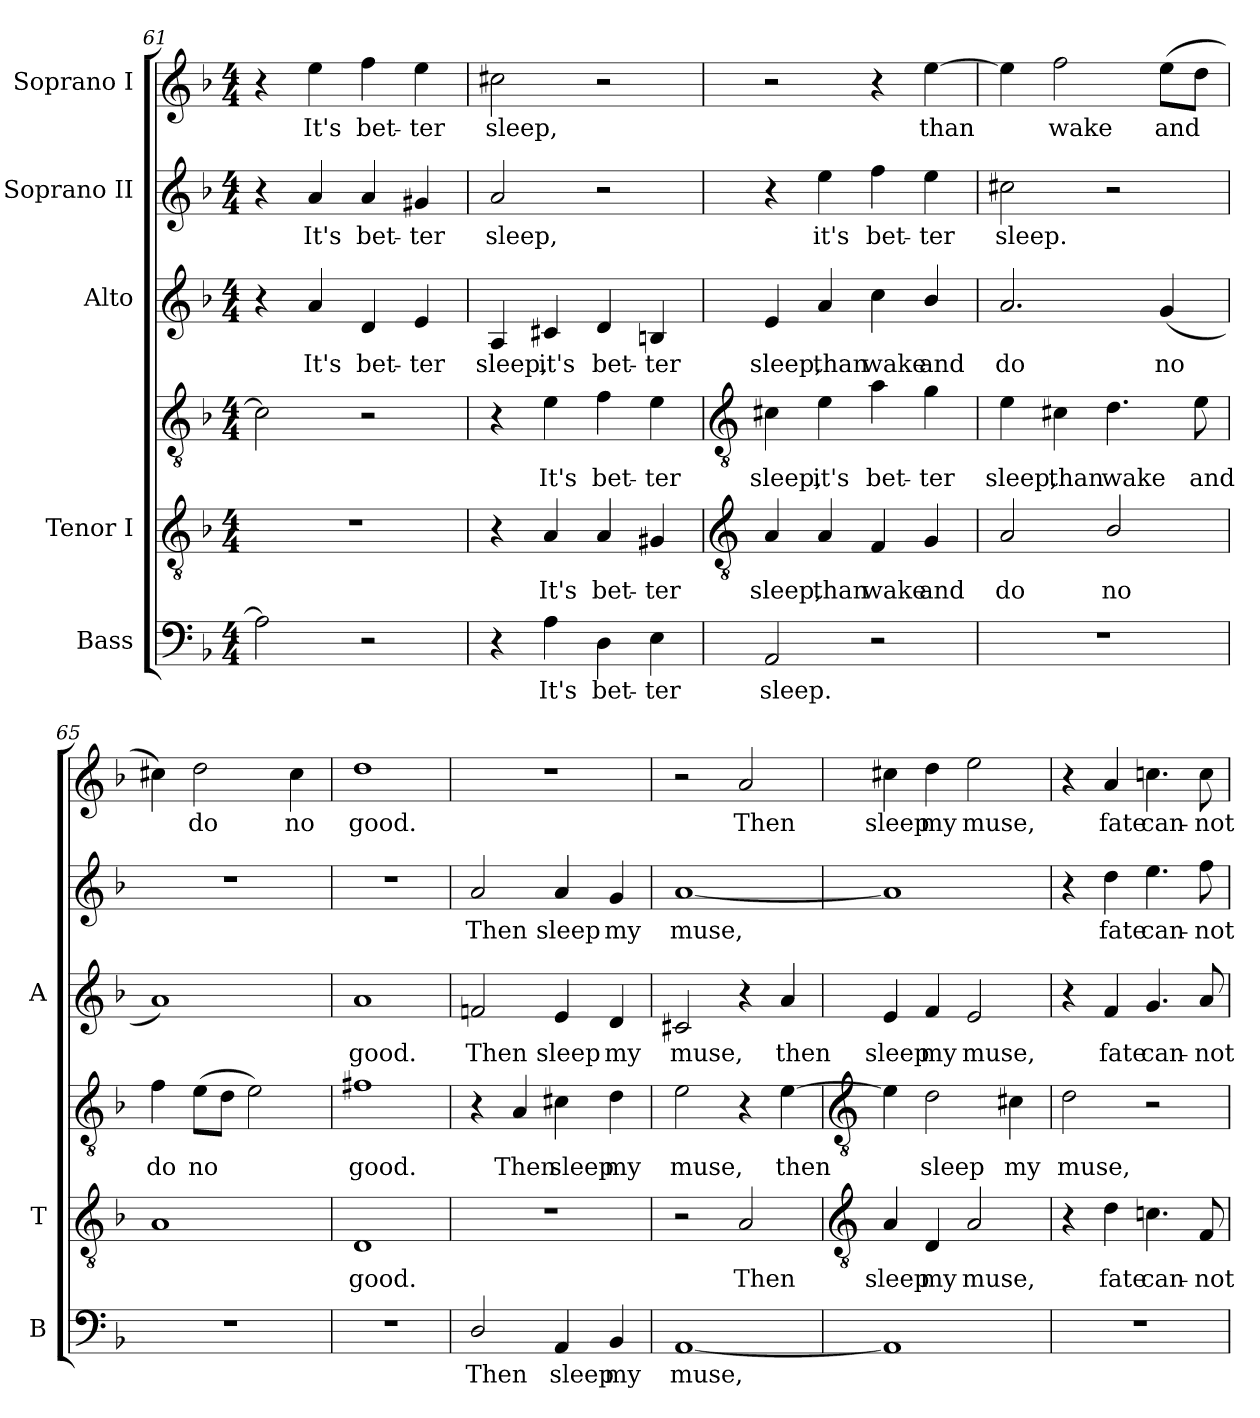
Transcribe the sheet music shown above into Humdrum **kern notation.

**kern	**text	**kern	**text	**kern	**text	**kern	**text	**kern	**text	**kern	**text
*part5	*part5	*part4	*part4	*part4	*part4	*part3	*part3	*part2	*part2	*part1	*part1
*staff6	*staff6	*staff5	*staff5	*staff4	*staff4	*staff3	*staff3	*staff2	*staff2	*staff1	*staff1
*I"Bass	*	*I"Tenor I	*	*	*	*I"Alto	*	*I"Soprano II	*	*I"Soprano I	*
*I'B	*	*I'T	*	*	*	*I'A	*	*	*	*	*
*clefF4	*	*clefGv2	*	*clefGv2	*	*clefG2	*	*clefG2	*	*clefG2	*
*k[b-]	*	*k[b-]	*	*k[b-]	*	*k[b-]	*	*k[b-]	*	*k[b-]	*
*F:	*	*F:	*	*F:	*	*F:	*	*F:	*	*F:	*
*M4/4	*	*M4/4	*	*M4/4	*	*M4/4	*	*M4/4	*	*M4/4	*
=61	=61	=61	=61	=61	=61	=61	=61	=61	=61	=61	=61
2A]	.	1r	.	2c#]	.	4r	.	4r	.	4r	.
!	!	!	!	!	!	!	!LO:LY:b	!	!LO:LY:b	!	!LO:LY:b
.	.	.	.	.	.	4a	It's	4a	It's	4ee	It's
!	!	!	!	!	!	!	!LO:LY:b	!	!LO:LY:b	!	!LO:LY:b
2r	.	.	.	2r	.	4d	bet-	4a	bet-	4ff	bet-
!	!	!	!	!	!	!	!LO:LY:b	!	!LO:LY:b	!	!LO:LY:b
.	.	.	.	.	.	4e	-ter	4g#X	-ter	4ee	-ter
=62	=62	=62	=62	=62	=62	=62	=62	=62	=62	=62	=62
!	!	!	!	!	!	!	!LO:LY:b	!	!LO:LY:b	!	!LO:LY:b
4r	.	4r	.	4r	.	4A	sleep,	2a	sleep,	2cc#X	sleep,
!	!LO:LY:b	!	!LO:LY:b	!	!LO:LY:b	!	!LO:LY:b	!	!	!	!
4A	It's	4A	It's	4e	It's	4c#X	it's	.	.	.	.
!	!LO:LY:b	!	!LO:LY:b	!	!LO:LY:b	!	!LO:LY:b	!	!	!	!
4D	bet-	4A	bet-	4f	bet-	4d	bet-	2r	.	2r	.
!	!LO:LY:b	!	!LO:LY:b	!	!LO:LY:b	!	!LO:LY:b	!	!	!	!
4E	-ter	4G#X	-ter	4e	-ter	4Bn	-ter	.	.	.	.
!!LO:LB:g=z
=63	=63	=63	=63	=63	=63	=63	=63	=63	=63	=63	=63
*	*	*clefGv2	*	*clefGv2	*	*	*	*	*	*	*
!	!LO:LY:b	!	!LO:LY:b	!	!LO:LY:b	!	!LO:LY:b	!	!	!	!
2AA	sleep.	4A	sleep,	4c#X	sleep,	4e	sleep,	4r	.	2r	.
!	!	!	!LO:LY:b	!	!LO:LY:b	!	!LO:LY:b	!	!LO:LY:b	!	!
.	.	4A	than	4e	it's	4a	than	4ee	it's	.	.
!	!	!	!LO:LY:b	!	!LO:LY:b	!	!LO:LY:b	!	!LO:LY:b	!	!
2r	.	4F	wake	4a	bet-	4cc	wake	4ff	bet-	4r	.
!	!	!	!LO:LY:b	!	!LO:LY:b	!	!LO:LY:b	!	!LO:LY:b	!	!LO:LY:b
.	.	4G	and	4g	-ter	4b-/	and	4ee	-ter	[4ee	than
=64	=64	=64	=64	=64	=64	=64	=64	=64	=64	=64	=64
!	!	!	!LO:LY:b	!	!LO:LY:b	!	!LO:LY:b	!	!LO:LY:b	!	!
1r	.	2A	do	4e	sleep,	2.a	do	2cc#X	sleep.	4ee]	.
!	!	!	!	!	!LO:LY:b	!	!	!	!	!	!LO:LY:b
.	.	.	.	4c#X	than	.	.	.	.	2ff	wake
!	!	!	!LO:LY:b	!	!LO:LY:b	!	!	!	!	!	!
.	.	2B-/	no	4.d	wake	.	.	2r	.	.	.
!	!	!	!	!	!	!	!LO:LY:b	!	!	!	!LO:LY:b
.	.	.	.	.	.	(<4g	no	.	.	(>8eeL	and
!	!	!	!	!	!LO:LY:b	!	!	!	!	!	!
.	.	.	.	8e	and	.	.	.	.	8ddJ	.
=65	=65	=65	=65	=65	=65	=65	=65	=65	=65	=65	=65
!	!	!	!	!	!LO:LY:b	!	!	!	!	!	!
1r	.	1A	.	4f	do	1a)	.	1r	.	4cc#X)	.
!	!	!	!	!	!LO:LY:b	!	!	!	!	!	!LO:LY:b
.	.	.	.	(>8eL	no	.	.	.	.	2dd	do
.	.	.	.	8dJ	.	.	.	.	.	.	.
.	.	.	.	2e)	.	.	.	.	.	.	.
!	!	!	!	!	!	!	!	!	!	!	!LO:LY:b
.	.	.	.	.	.	.	.	.	.	4cc#	no
=66	=66	=66	=66	=66	=66	=66	=66	=66	=66	=66	=66
!	!	!	!LO:LY:b	!	!LO:LY:b	!	!LO:LY:b	!	!	!	!LO:LY:b
1r	.	1D	good.	1f#X	good.	1a	good.	1r	.	1dd	good.
=67	=67	=67	=67	=67	=67	=67	=67	=67	=67	=67	=67
!	!LO:LY:b	!	!	!	!	!	!LO:LY:b	!	!LO:LY:b	!	!
2D/	Then	1r	.	4r	.	2fn	Then	2a	Then	1r	.
!	!	!	!	!	!LO:LY:b	!	!	!	!	!	!
.	.	.	.	4A	Then	.	.	.	.	.	.
!	!LO:LY:b	!	!	!	!LO:LY:b	!	!LO:LY:b	!	!LO:LY:b	!	!
4AA	sleep	.	.	4c#X	sleep	4e	sleep	4a	sleep	.	.
!	!LO:LY:b	!	!	!	!LO:LY:b	!	!LO:LY:b	!	!LO:LY:b	!	!
4BB-	my	.	.	4d	my	4d	my	4g	my	.	.
=68	=68	=68	=68	=68	=68	=68	=68	=68	=68	=68	=68
!	!LO:LY:b	!	!	!	!LO:LY:b	!	!LO:LY:b	!	!LO:LY:b	!	!
[1AA	muse,	2r	.	2e	muse,	2c#X	muse,	[1a	muse,	2r	.
!	!	!	!LO:LY:b	!	!	!	!	!	!	!	!LO:LY:b
.	.	2A	Then	4r	.	4r	.	.	.	2a	Then
!	!	!	!	!	!LO:LY:b	!	!LO:LY:b	!	!	!	!
.	.	.	.	[4e	then	4a	then	.	.	.	.
!!LO:LB:g=z
=69	=69	=69	=69	=69	=69	=69	=69	=69	=69	=69	=69
*	*	*clefGv2	*	*clefGv2	*	*	*	*	*	*	*
!	!	!	!LO:LY:b	!	!	!	!LO:LY:b	!	!	!	!LO:LY:b
1AA]	.	4A	sleep	4e]	.	4e	sleep	1a]	.	4cc#X	sleep
!	!	!	!LO:LY:b	!	!LO:LY:b	!	!LO:LY:b	!	!	!	!LO:LY:b
.	.	4D	my	2d	sleep	4f	my	.	.	4dd	my
!	!	!	!LO:LY:b	!	!	!	!LO:LY:b	!	!	!	!LO:LY:b
.	.	2A	muse,	.	.	2e	muse,	.	.	2ee	muse,
!	!	!	!	!	!LO:LY:b	!	!	!	!	!	!
.	.	.	.	4c#X	my	.	.	.	.	.	.
=70	=70	=70	=70	=70	=70	=70	=70	=70	=70	=70	=70
!	!	!	!	!	!LO:LY:b	!	!	!	!	!	!
1r	.	4r	.	2d	muse,	4r	.	4r	.	4r	.
!	!	!	!LO:LY:b	!	!	!	!LO:LY:b	!	!LO:LY:b	!	!LO:LY:b
.	.	4d	fate	.	.	4f	fate	4dd	fate	4a	fate
!	!	!	!LO:LY:b	!	!	!	!LO:LY:b	!	!LO:LY:b	!	!LO:LY:b
.	.	4.cn	can-	2r	.	4.g	can-	4.ee	can-	4.ccn	can-
!	!	!	!LO:LY:b	!	!	!	!LO:LY:b	!	!LO:LY:b	!	!LO:LY:b
.	.	8F	-not	.	.	8a	-not	8ff	-not	8cc	-not
=	=	=	=	=	=	=	=	=	=	=	=
*-	*-	*-	*-	*-	*-	*-	*-	*-	*-	*-	*-
